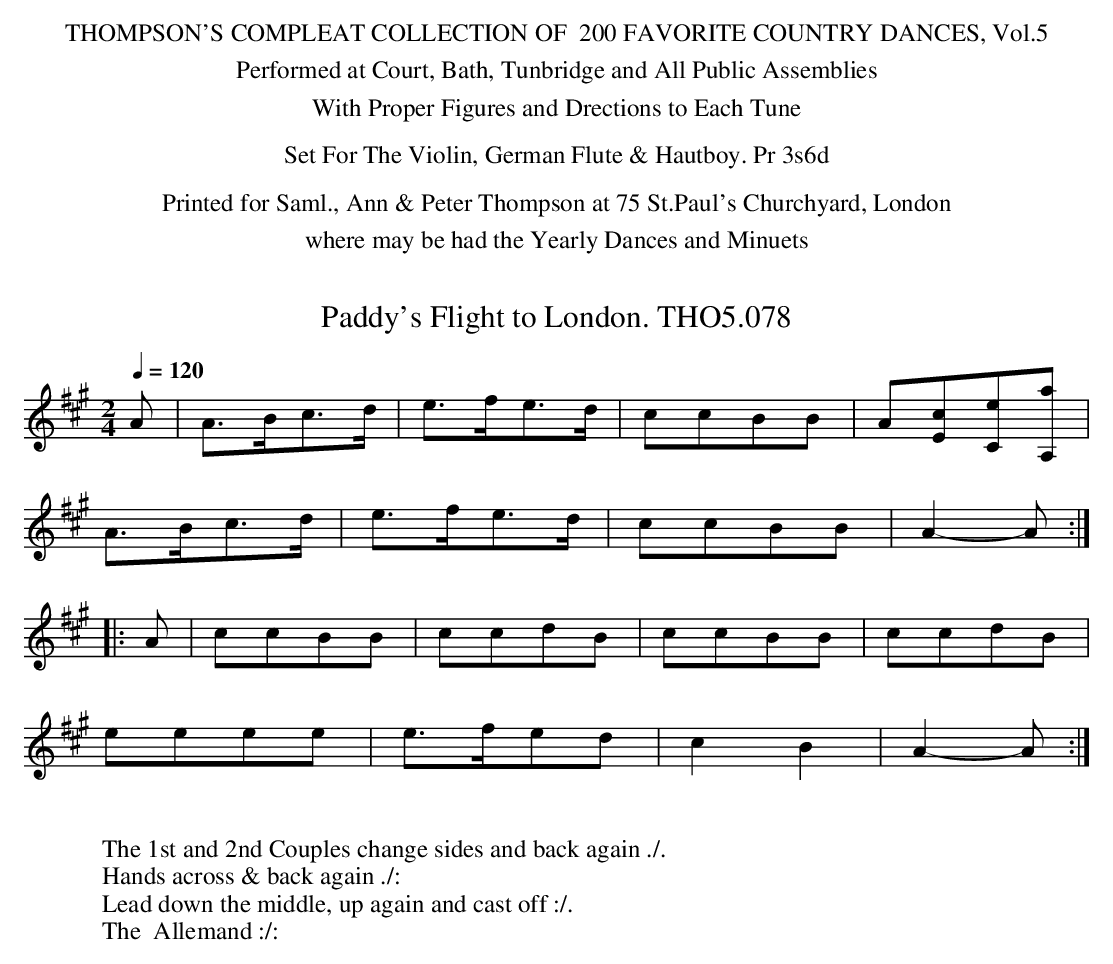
X:1
T:Paddy's Flight to London. THO5.078
M:2/4
L:1/8
Q:1/4=120
K:A
A|A>Bc>d|e>fe>d|ccBB |A[cE][eC][aA,]|
A>Bc>d|e>fe>d|ccBB|A2-A:|
|:A|ccBB|ccdB|ccBB|ccdB|
eeee|e>fed|c2B2|A2-A:|
W:
W:The 1st and 2nd Couples change sides and back again ./.
W:Hands across & back again ./:
W:Lead down the middle, up again and cast off :/.
W:The  Allemand :/:
